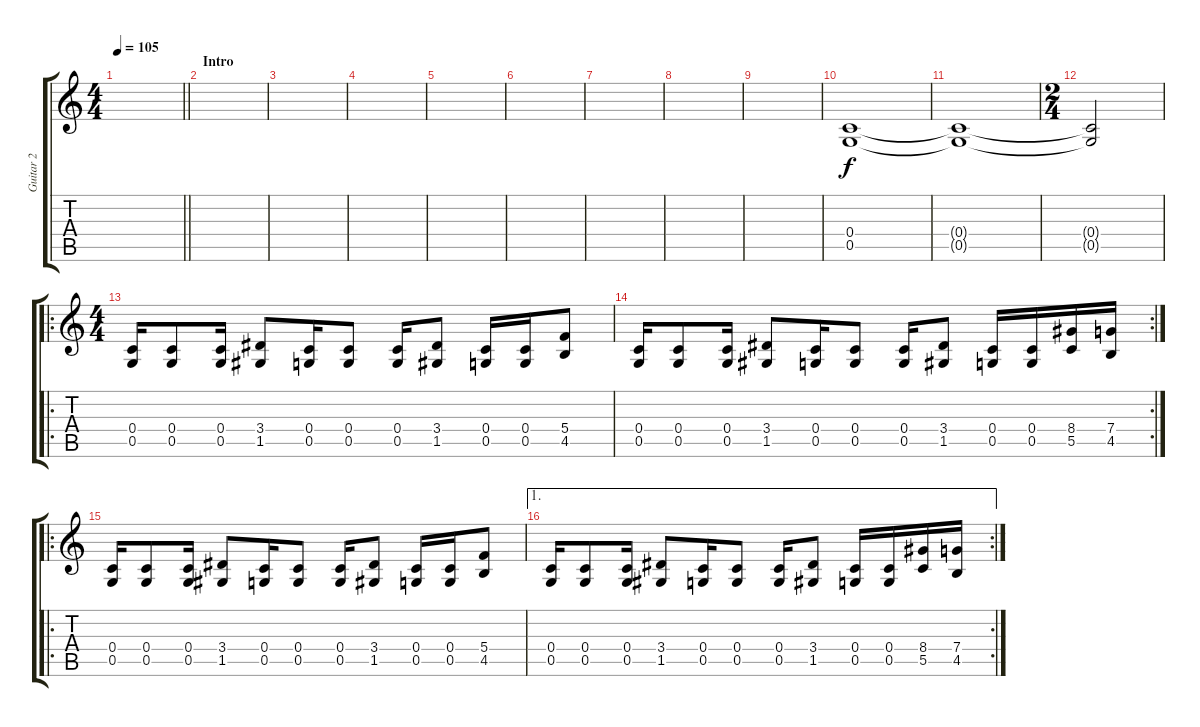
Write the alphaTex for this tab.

\track ("Guitar 2" "Guitar 2") {instrument distortionguitar}
\staff {score tabs}
\tuning (D4 A3 F3 C3 G2 D2) {hide}
\ts (4 4)
\tempo 105
\clef g2
\barLineRight lightlight
\ks c
|
\section ("" "Intro")
|
|
|
|
|
|
|
|
(0.4 0.5).1{volume 13} |
(0.4{t} 0.5{t}).1 |
\ts (2 4)
(0.4{t} 0.5{t}).2 |
\ro
\ts (4 4)
(0.4 0.5).16 (0.4 0.5).8 (0.4 0.5).16 (3.4 1.5).8 (0.4 0.5).16 (0.4 0.5).8 (0.4 0.5).16 (3.4 1.5).8 (0.4 0.5).16 (0.4 0.5).16 (5.4 4.5).8 |
\rc 2
(0.4 0.5).16 (0.4 0.5).8 (0.4 0.5).16 (3.4 1.5).8 (0.4 0.5).16 (0.4 0.5).8 (0.4 0.5).16 (3.4 1.5).8 (0.4 0.5).16 (0.4 0.5).16 (8.4 5.5).16 (7.4 4.5).16 |
\ro
(0.4 0.5).16 (0.4 0.5).8 (0.4 0.5).16 (3.4 1.5).8 (0.4 0.5).16 (0.4 0.5).8 (0.4 0.5).16 (3.4 1.5).8 (0.4 0.5).16 (0.4 0.5).16 (5.4 4.5).8 |
\ae 1
\rc 2
(0.4 0.5).16 (0.4 0.5).8 (0.4 0.5).16 (3.4 1.5).8 (0.4 0.5).16 (0.4 0.5).8 (0.4 0.5).16 (3.4 1.5).8 (0.4 0.5).16 (0.4 0.5).16 (8.4 5.5).16 (7.4 4.5).16
